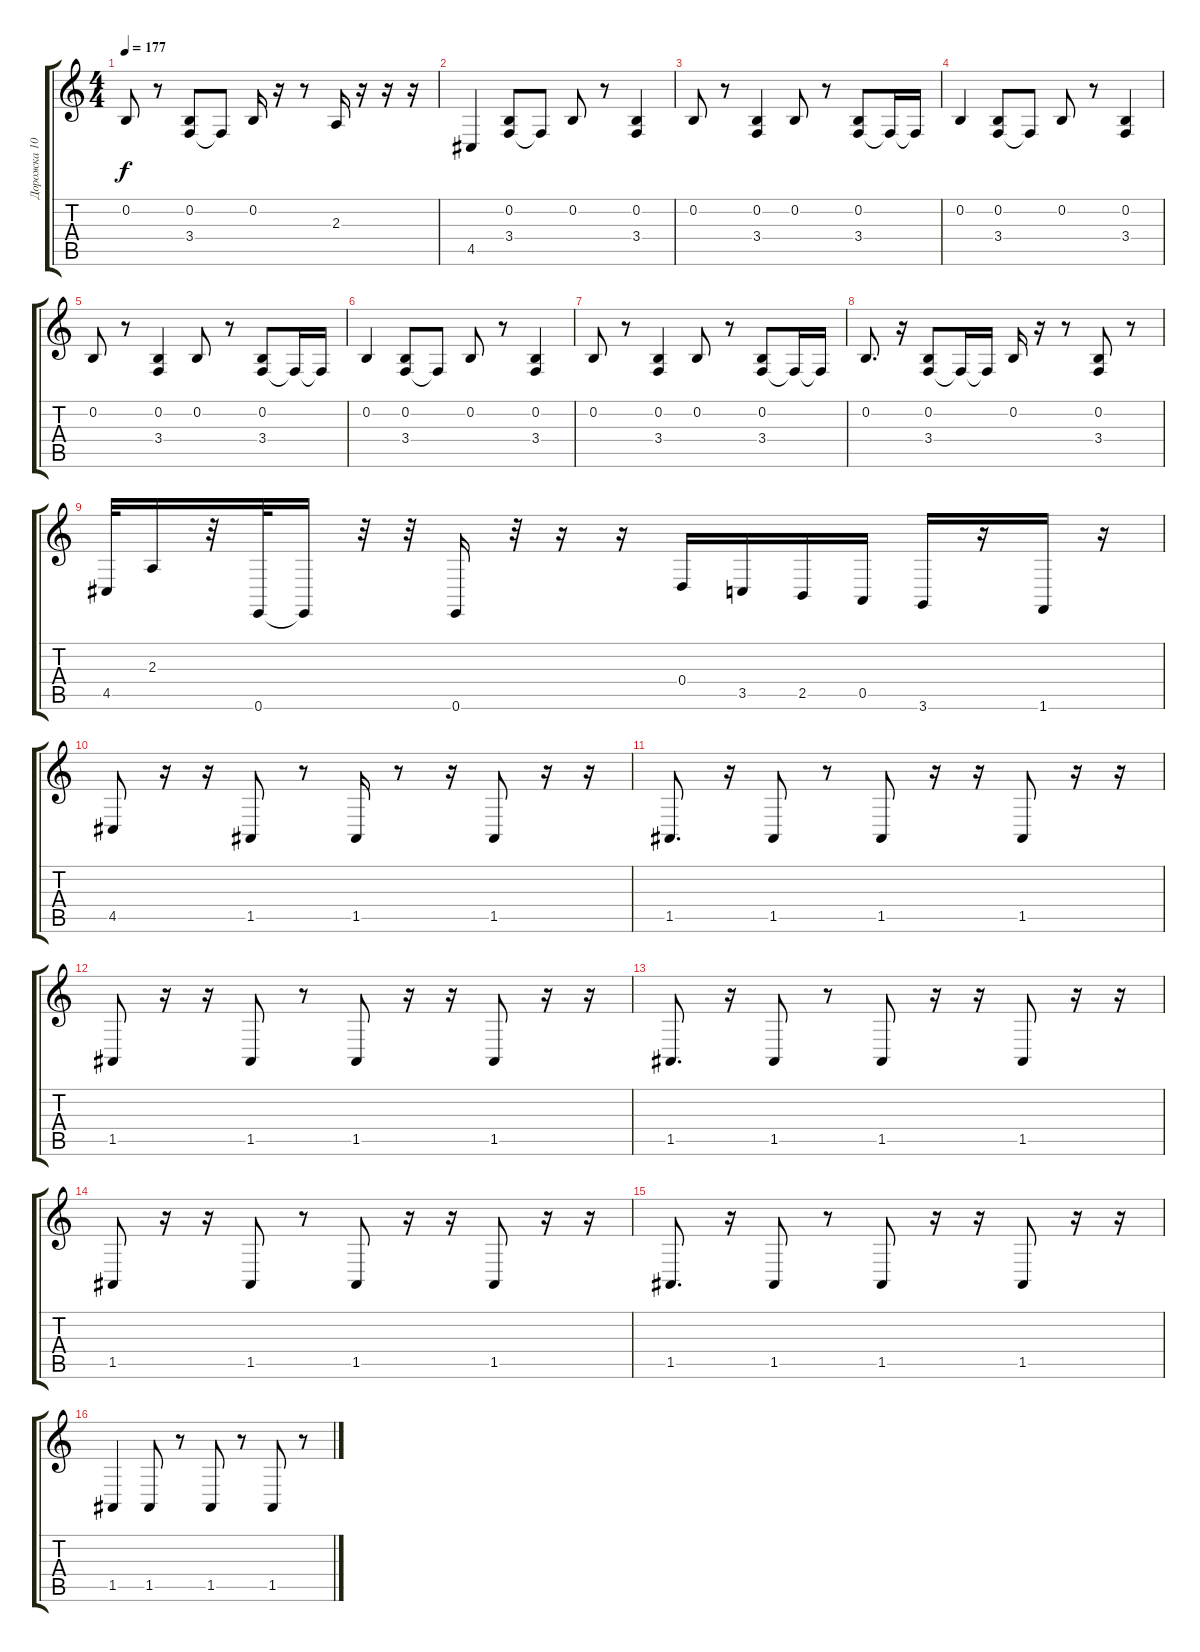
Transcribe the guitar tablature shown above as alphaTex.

\track ("Дорожка 10" "Дорожка 10") {instrument drawbarorgan}
\staff {score tabs}
\tuning (E4 B3 G3 D3 A2 E2) {hide}
\ts (4 4)
\tempo 177
\clef g2
\ks c
0.2.8{dy f} r.8 (0.2 3.4).8 3.4{t}.8 0.2.16 r.16 r.8 2.3.16 r.16 r.16 r.16 |
4.5.4 (0.2 3.4).8 3.4{t}.8 0.2.8 r.8 (0.2 3.4).4 |
0.2.8 r.8 (0.2 3.4).4 0.2.8 r.8 (0.2 3.4).8 3.4{t}.16 3.4{t}.16 |
0.2.4 (0.2 3.4).8 3.4{t}.8 0.2.8 r.8 (0.2 3.4).4 |
0.2.8 r.8 (0.2 3.4).4 0.2.8 r.8 (0.2 3.4).8 3.4{t}.16 3.4{t}.16 |
0.2.4 (0.2 3.4).8 3.4{t}.8 0.2.8 r.8 (0.2 3.4).4 |
0.2.8 r.8 (0.2 3.4).4 0.2.8 r.8 (0.2 3.4).8 3.4{t}.16 3.4{t}.16 |
0.2.8{d} r.16 (0.2 3.4).8 3.4{t}.16 3.4{t}.16 0.2.16 r.16 r.8 (0.2 3.4).8 r.8 |
4.5.32 2.3.16 r.32 0.6.32 0.6{t}.16 r.32 r.32 0.6.16 r.32 r.16 r.16 0.4.16 3.5.16 2.5.16 0.5.16 3.6.16 r.16 1.6.16 r.16 |
4.5.8 r.16 r.16 1.5.8 r.8 1.5.16 r.8 r.16 1.5.8 r.16 r.16 |
1.5.8{d} r.16 1.5.8 r.8 1.5.8 r.16 r.16 1.5.8 r.16 r.16 |
1.5.8 r.16 r.16 1.5.8 r.8 1.5.8 r.16 r.16 1.5.8 r.16 r.16 |
1.5.8{d} r.16 1.5.8 r.8 1.5.8 r.16 r.16 1.5.8 r.16 r.16 |
1.5.8 r.16 r.16 1.5.8 r.8 1.5.8 r.16 r.16 1.5.8 r.16 r.16 |
1.5.8{d} r.16 1.5.8 r.8 1.5.8 r.16 r.16 1.5.8 r.16 r.16 |
1.5.4 1.5.8 r.8 1.5.8 r.8 1.5.8 r.8
